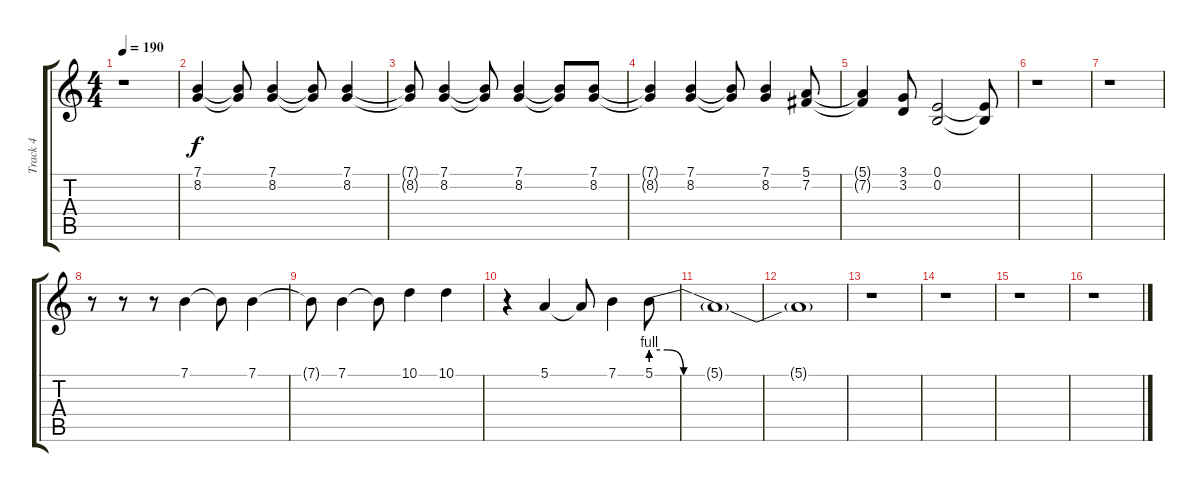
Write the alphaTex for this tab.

\track ("Track 4" "Track 4") {instrument trumpet}
\staff {score tabs}
\tuning (E4 B3 G3 D3 A2 E2) {hide}
\ts (4 4)
\tempo 190
\clef g2
\ks c
r.1{dy f} |
(7.1 8.2).4 (7.1{t} 8.2{t}).8 (7.1 8.2).4 (7.1{t} 8.2{t}).8 (7.1 8.2).4 |
(7.1{t} 8.2{t}).8 (7.1 8.2).4 (7.1{t} 8.2{t}).8 (7.1 8.2).4 (7.1{t} 8.2{t}).8 (7.1 8.2).8 |
(7.1{t} 8.2{t}).4 (7.1 8.2).4 (7.1{t} 8.2{t}).8 (7.1 8.2).4 (5.1 7.2).8 |
(5.1{t} 7.2{t}).4 (3.1 3.2).8 (0.1 0.2).2 (0.1{t} 0.2{t}).8 |
r.1 |
r.1 |
r.8 r.8 r.8 7.1.4 7.1{t}.8 7.1.4 |
7.1{t}.8 7.1.4 7.1{t}.8 10.1.4 10.1.4 |
r.4 5.1.4 5.1{t}.8 7.1.4 5.1{be (custom 0 4 5 4 10 0 60 0)}.8 |
5.1{t}.1 |
5.1{t}.1 |
r.1 |
r.1 |
r.1 |
r.1
